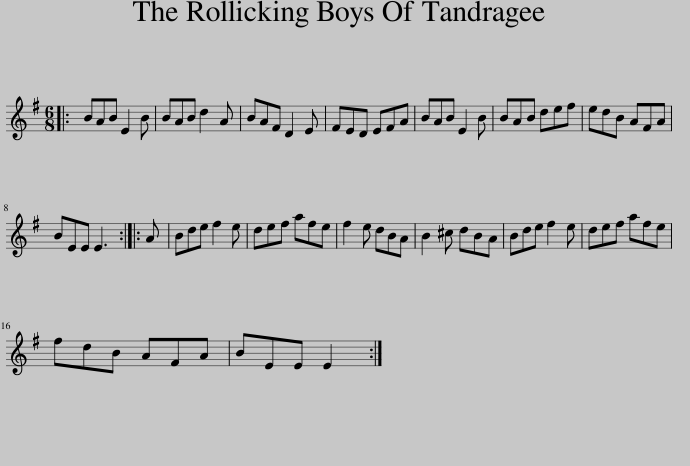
X:1
L:1/8
M:6/8
I:linebreak $
K:Emin
V:1 treble
V:1
|: BAB E2 B | BAB d2 A | BAF D2 E | FED EFA | BAB E2 B | %5
 BAB def | edB AFA |$ BEE E3 :: A | Bde f2 e | %10
 def afe | f2 e dBA | B2 ^c dBA | Bde f2 e | def afe |$ %15
 fdB AFA | BEE E2 :| %17
